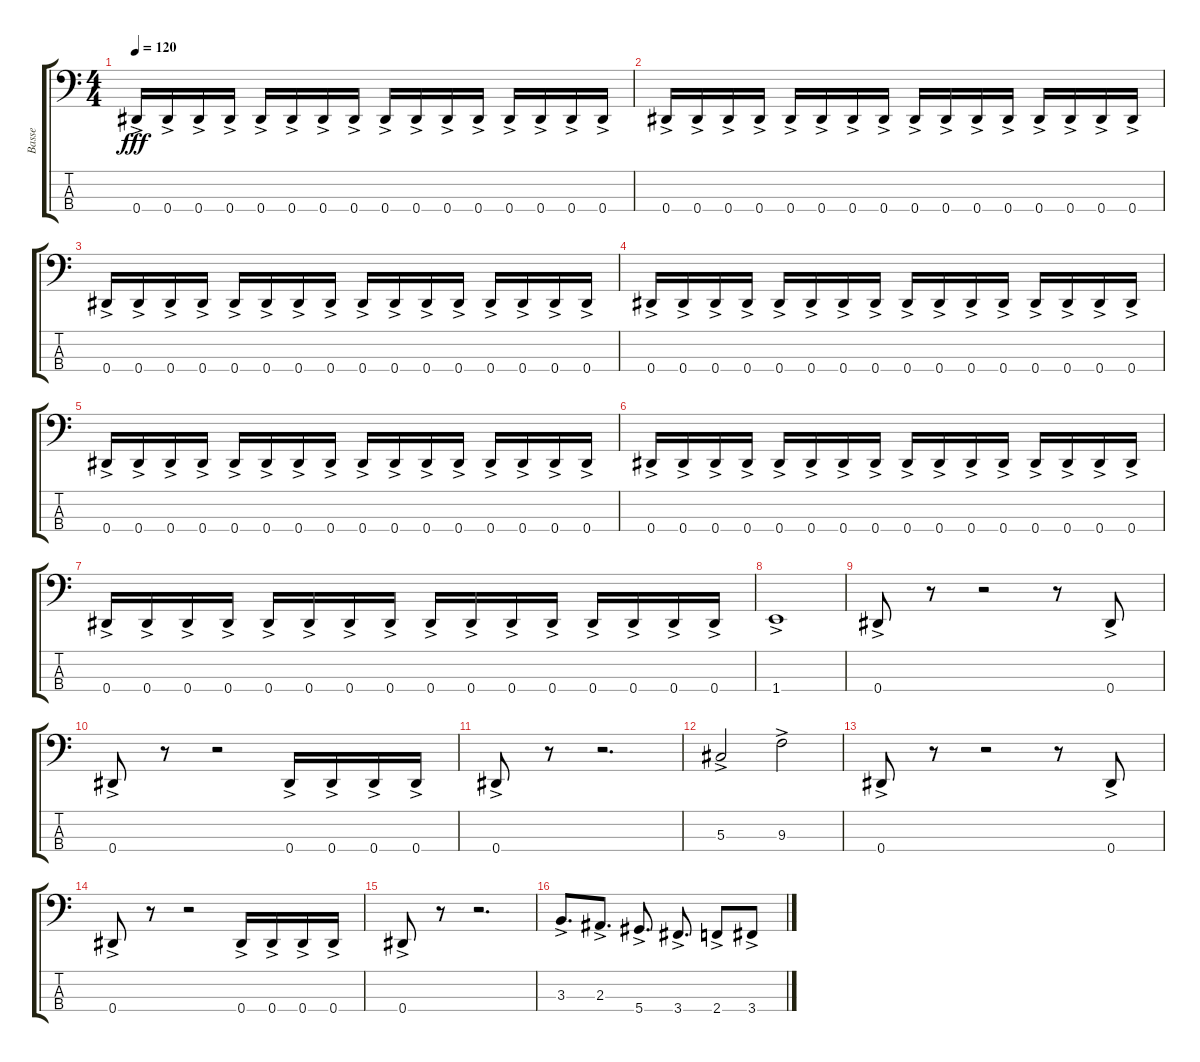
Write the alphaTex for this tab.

\track ("Basse" "Basse") {instrument acousticbass}
\staff {score tabs}
\tuning (Gb2 Db2 Ab1 Eb1) {hide}
\ts (4 4)
\tempo 120
\clef f4
\ks c
0.4{ac}.16{dy fff} 0.4{ac}.16 0.4{ac}.16 0.4{ac}.16 0.4{ac}.16 0.4{ac}.16 0.4{ac}.16 0.4{ac}.16 0.4{ac}.16 0.4{ac}.16 0.4{ac}.16 0.4{ac}.16 0.4{ac}.16 0.4{ac}.16 0.4{ac}.16 0.4{ac}.16 |
0.4{ac}.16 0.4{ac}.16 0.4{ac}.16 0.4{ac}.16 0.4{ac}.16 0.4{ac}.16 0.4{ac}.16 0.4{ac}.16 0.4{ac}.16 0.4{ac}.16 0.4{ac}.16 0.4{ac}.16 0.4{ac}.16 0.4{ac}.16 0.4{ac}.16 0.4{ac}.16 |
0.4{ac}.16 0.4{ac}.16 0.4{ac}.16 0.4{ac}.16 0.4{ac}.16 0.4{ac}.16 0.4{ac}.16 0.4{ac}.16 0.4{ac}.16 0.4{ac}.16 0.4{ac}.16 0.4{ac}.16 0.4{ac}.16 0.4{ac}.16 0.4{ac}.16 0.4{ac}.16 |
0.4{ac}.16 0.4{ac}.16 0.4{ac}.16 0.4{ac}.16 0.4{ac}.16 0.4{ac}.16 0.4{ac}.16 0.4{ac}.16 0.4{ac}.16 0.4{ac}.16 0.4{ac}.16 0.4{ac}.16 0.4{ac}.16 0.4{ac}.16 0.4{ac}.16 0.4{ac}.16 |
0.4{ac}.16 0.4{ac}.16 0.4{ac}.16 0.4{ac}.16 0.4{ac}.16 0.4{ac}.16 0.4{ac}.16 0.4{ac}.16 0.4{ac}.16 0.4{ac}.16 0.4{ac}.16 0.4{ac}.16 0.4{ac}.16 0.4{ac}.16 0.4{ac}.16 0.4{ac}.16 |
0.4{ac}.16 0.4{ac}.16 0.4{ac}.16 0.4{ac}.16 0.4{ac}.16 0.4{ac}.16 0.4{ac}.16 0.4{ac}.16 0.4{ac}.16 0.4{ac}.16 0.4{ac}.16 0.4{ac}.16 0.4{ac}.16 0.4{ac}.16 0.4{ac}.16 0.4{ac}.16 |
0.4{ac}.16 0.4{ac}.16 0.4{ac}.16 0.4{ac}.16 0.4{ac}.16 0.4{ac}.16 0.4{ac}.16 0.4{ac}.16 0.4{ac}.16 0.4{ac}.16 0.4{ac}.16 0.4{ac}.16 0.4{ac}.16 0.4{ac}.16 0.4{ac}.16 0.4{ac}.16 |
1.4{ac}.1 |
0.4{ac}.8 r.8 r.2 r.8 0.4{ac}.8 |
0.4{ac}.8 r.8 r.2 0.4{ac}.16 0.4{ac}.16 0.4{ac}.16 0.4{ac}.16 |
0.4{ac}.8 r.8 r.2{d} |
5.3{ac}.2 9.3{ac}.2 |
0.4{ac}.8 r.8 r.2 r.8 0.4{ac}.8 |
0.4{ac}.8 r.8 r.2 0.4{ac}.16 0.4{ac}.16 0.4{ac}.16 0.4{ac}.16 |
0.4{ac}.8 r.8 r.2{d} |
3.3{ac}.8{d} 2.3{ac}.8{d} 5.4{ac}.8{d} 3.4{ac}.8{d} 2.4{ac}.8 3.4{ac}.8
